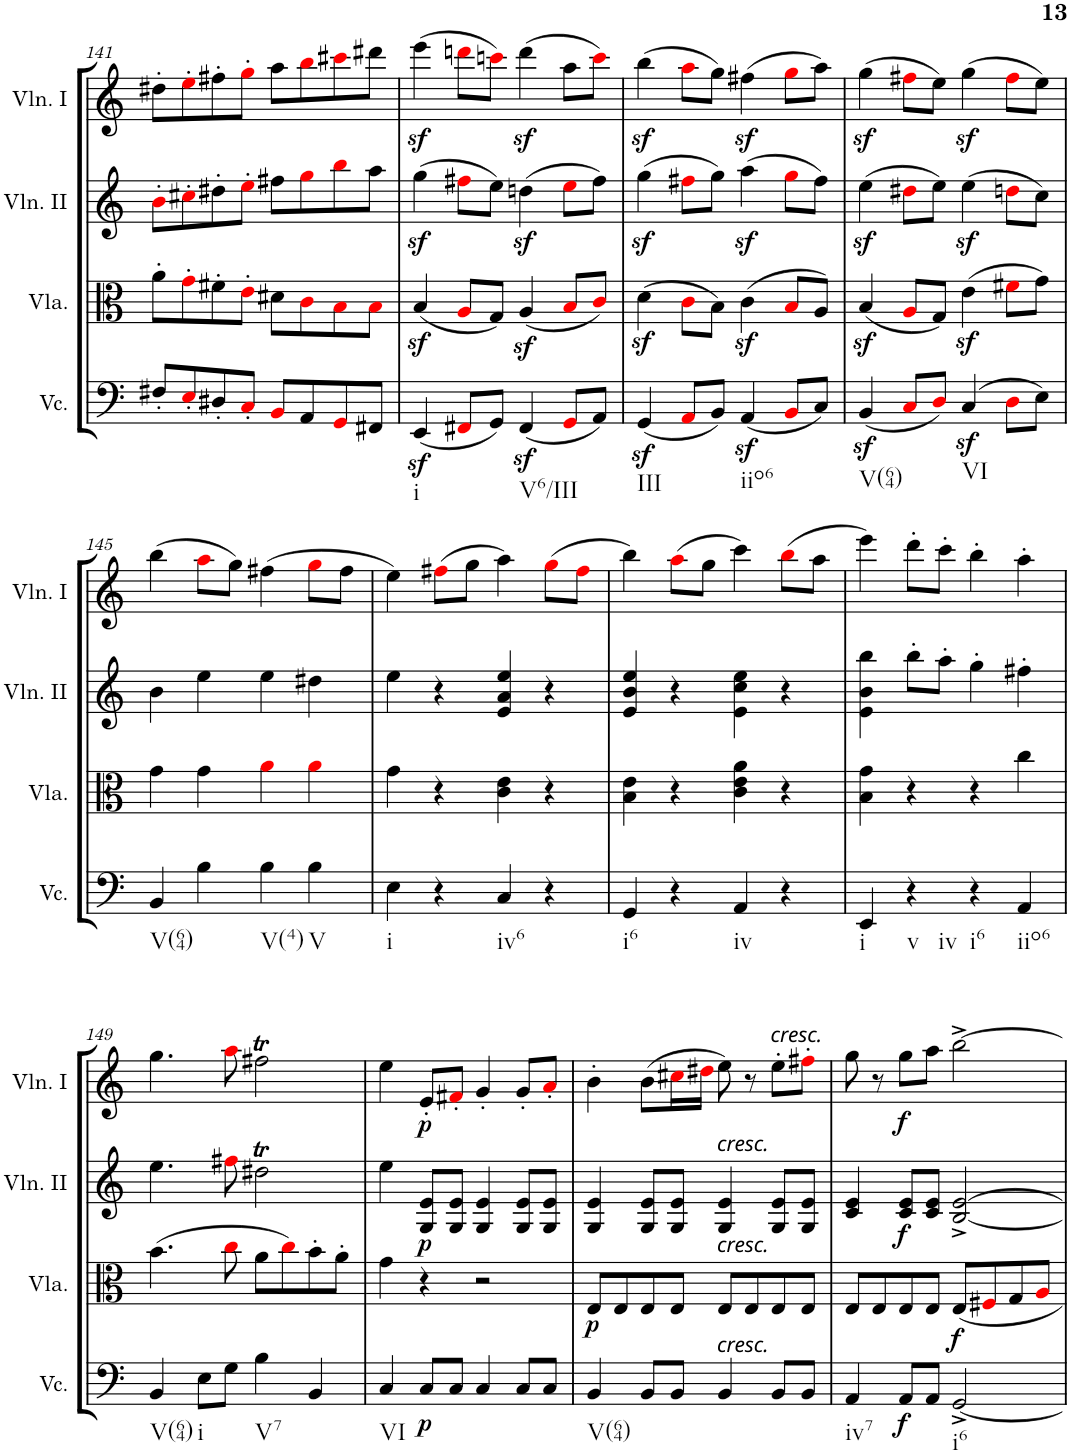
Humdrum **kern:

**kern	**dynam	**kern	**dynam	**kern	**dynam	**kern	**dynam
*part4	*part4	*part3	*part3	*part2	*part2	*part1	*part1
*staff4	*staff4	*staff3	*staff3	*staff2	*staff2	*staff1	*staff1
*I"Violoncello	*	*I"Viola	*	*I"Violino II	*	*I"Violino I	*
*I'Vc.	*	*I'Vla.	*	*I'Vln. II	*	*I'Vln. I	*
!!LO:PB:g=z
*clefF4	*	*clefC3	*	*clefG2	*	*clefG2	*
*k[]	*	*k[]	*	*k[]	*	*k[]	*
*M2/2	*	*M2/2	*	*M2/2	*	*M2/2	*
*met(c|)	*	*met(c|)	*	*met(c|)	*	*met(c|)	*
=141	=141	=141	=141	=141	=141	=141	=141
8F#X'/L	.	8a'\L	.	8b'i\L	.	8dd#X'\L	.
8E'i/	.	8g'i\	.	8cc#X'i\	.	8ee'i\	.
8D#X'/	.	8f#X'\	.	8dd#X'\	.	8ff#X'\	.
8C'i/J	.	8e'i\J	.	8ee'i\J	.	8gg'i\J	.
8BBi/L	.	8d#X\L	.	8ff#X\L	.	8aa\L	.
8AA/	.	8ci\	.	8ggi\	.	8bbi\	.
8GGi/	.	8Bi\	.	8bbi\	.	8ccc#Xi\	.
8FF#X/J	.	8Bi\J	.	8aa\J	.	8ddd#X\J	.
=142	=142	=142	=142	=142	=142	=142	=142
!LO:TX:b:t=i	!	!	!	!	!	!	!
(<4EEz</	.	(<4Bz</	.	(>4ggz<\	.	(>4eeez<\	.
8FF#Xi/L	.	8Ai/L	.	8ff#Xi\L	.	8dddni\L	.
8GG/J)	.	8G/J)	.	8ee\J)	.	8cccni\J)	.
!LO:TX:b:t=V6/III	!	!	!	!	!	!	!
(<4FF#z</	.	(<4Az</	.	(>4ddnz<\	.	(>4dddz<\	.
8GGi/L	.	8Bi/L	.	8eei\L	.	8aa\L	.
8AA/J)	.	8ci/J)	.	8ff#\J)	.	8ccci\J)	.
=143	=143	=143	=143	=143	=143	=143	=143
!LO:TX:b:t=III	!	!	!	!	!	!	!
(<4GGz</	.	(>4dz<\	.	(>4ggz<\	.	(>4bbz<\	.
8AAi/L	.	8ci\L	.	8ff#Xi\L	.	8aai\L	.
8BB/J)	.	8B\J)	.	8gg\J)	.	8gg\J)	.
!LO:TX:b:t=iio6	!	!	!	!	!	!	!
(<4AAz</	.	(>4cz<\	.	(>4aaz<\	.	(>4ff#Xz<\	.
8BBi/L	.	8Bi/L	.	8ggi\L	.	8ggi\L	.
8C/J)	.	8A/J)	.	8ff#\J)	.	8aa\J)	.
=144	=144	=144	=144	=144	=144	=144	=144
!LO:TX:b:t=V(64)	!	!	!	!	!	!	!
(<4BBz</	.	(<4Bz</	.	(>4eez<\	.	(>4ggz<\	.
8Ci/L	.	8Ai/L	.	8dd#Xi\L	.	8ff#Xi\L	.
8Di/J)	.	8G/J)	.	8ee\J)	.	8ee\J)	.
!LO:TX:b:t=VI	!	!	!	!	!	!	!
(>4Cz</	.	(>4ez<\	.	(>4eez<\	.	(>4ggz<\	.
8Di\L	.	8f#Xi\L	.	8ddni\L	.	8ff#i\L	.
8E\J)	.	8g\J)	.	8cc\J)	.	8ee\J)	.
!!LO:LB:g=z
=145	=145	=145	=145	=145	=145	=145	=145
!LO:TX:b:t=V(64)	!	!	!	!	!	!	!
4BB/	.	4g\	.	4b\	.	(>4bb\	.
4B\	.	4g\	.	4ee\	.	8aai\L	.
.	.	.	.	.	.	8gg\J)	.
!LO:TX:b:t=V(4)	!	!	!	!	!	!	!
4B\	.	4ai\	.	4ee\	.	(>4ff#X\	.
!LO:TX:b:t=V	!	!	!	!	!	!	!
4B\	.	4ai\	.	4dd#X\	.	8ggi\L	.
.	.	.	.	.	.	8ff#\J	.
=146	=146	=146	=146	=146	=146	=146	=146
!LO:TX:b:t=i	!	!	!	!	!	!	!
4E\	.	4g\	.	4ee\	.	4ee\)	.
4r	.	4r	.	4r	.	(>8ff#Xi\L	.
.	.	.	.	.	.	8gg\J	.
!LO:TX:b:t=iv6	!	!	!	!	!	!	!
4C/	.	4c\ 4e\	.	4e/ 4a/ 4ee/	.	4aa\)	.
4r	.	4r	.	4r	.	(>8ggi\L	.
.	.	.	.	.	.	8ff#i\J	.
=147	=147	=147	=147	=147	=147	=147	=147
!LO:TX:b:t=i6	!	!	!	!	!	!	!
4GG/	.	4B\ 4e\	.	4e/ 4b/ 4ee/	.	4bb\)	.
4r	.	4r	.	4r	.	(>8aai\L	.
.	.	.	.	.	.	8gg\J	.
!LO:TX:b:t=iv	!	!	!	!	!	!	!
4AA/	.	4c\ 4e\ 4a\	.	4e\ 4cc\ 4ee\	.	4ccc\)	.
4r	.	4r	.	4r	.	(>8bbi\L	.
.	.	.	.	.	.	8aa\J	.
=148	=148	=148	=148	=148	=148	=148	=148
!LO:TX:b:t=i	!	!	!	!	!	!	!
4EE/	.	4B\ 4g\	.	4e\ 4b\ 4bb\	.	4eee\)	.
!LO:TX:b:t=v	!	!	!	!	!	!	!
!LO:TX:b:t=iv	!	!	!	!	!	!	!
4r	.	4r	.	8bb'\L	.	8ddd'\L	.
.	.	.	.	8aa'\J	.	8ccc'\J	.
!LO:TX:b:t=i6	!	!	!	!	!	!	!
4r	.	4r	.	4gg'\	.	4bb'\	.
!LO:TX:b:t=iio6	!	!	!	!	!	!	!
4AA/	.	4cc\	.	4ff#X'\	.	4aa'\	.
!!LO:LB:g=z
=149	=149	=149	=149	=149	=149	=149	=149
!LO:TX:b:t=V(64)	!	!	!	!	!	!	!
4BB/	.	(>4.b\	.	4.ee\	.	4.gg\	.
!LO:TX:b:t=i	!	!	!	!	!	!	!
8E\L	.	.	.	.	.	.	.
8G\J	.	8cci\	.	8ff#Xi\	.	8aai\	.
!LO:TX:b:t=V7	!	!	!	!	!	!	!
4B\	.	8a\L	.	2dd#Xt\	.	2ff#Xt\	.
.	.	8cci\)	.	.	.	.	.
4BB/	.	8b'\	.	.	.	.	.
.	.	8a'\J	.	.	.	.	.
=150	=150	=150	=150	=150	=150	=150	=150
!LO:TX:b:t=VI	!	!	!	!	!	!	!
4C/	.	4g\	.	4ee\	.	4ee\	.
!	!LO:DY:b	!	!	!	!LO:DY:b	!	!LO:DY:b
8C/L	p	4r	.	8G/ 8e/L	p	8e'/L	p
8C/J	.	.	.	8G/ 8e/J	.	8f#X'i/J	.
4C/	.	2r	.	4G/ 4e/	.	4g'/	.
8C/L	.	.	.	8G/ 8e/L	.	8g'/L	.
8C/J	.	.	.	8G/ 8e/J	.	8a'i/J	.
=151	=151	=151	=151	=151	=151	=151	=151
!LO:TX:b:t=V(64)	!	!	!	!	!	!	!
!	!	!	!LO:DY:b	!	!	!	!
4BB/	.	8E/L	p	4G/ 4e/	.	4b'\	.
.	.	8E/	.	.	.	.	.
8BB/L	.	8E/	.	8G/ 8e/L	.	(>8b\L	.
8BB/J	.	8E/J	.	8G/ 8e/J	.	16cc#Xi\L	.
.	.	.	.	.	.	16dd#Xi\JJ	.
!	!	!	!	!LO:TX:a:i:t=cresc.	!	!	!
!	!	!LO:TX:a:i:t=cresc.	!	!	!	!	!
!LO:TX:a:i:t=cresc.	!	!	!	!	!	!	!
4BB/	.	8E/L	.	4G/ 4e/	.	8ee\)	.
.	.	8E/	.	.	.	8r	.
!	!	!	!	!	!	!LO:TX:a:i:t=cresc.	!
8BB/L	.	8E/	.	8G/ 8e/L	.	8ee'\L	.
8BB/J	.	8E/J	.	8G/ 8e/J	.	8ff#X'i\J	.
=152	=152	=152	=152	=152	=152	=152	=152
!LO:TX:b:t=iv7	!	!	!	!	!	!	!
4AA/	.	8E/L	.	4c/ 4e/	.	8gg\	.
.	.	8E/	.	.	.	8r	.
!	!LO:DY:b	!	!	!	!LO:DY:b	!	!LO:DY:b
8AA/L	f	8E/	.	8c/ 8e/L	f	8gg\L	f
8AA/J	.	8E/J	.	8c/ 8e/J	.	8aa\J	.
!LO:TX:b:t=i6	!	!	!	!	!	!	!
!	!	!	!LO:DY:b	!	!	!	!
[2GG^/	.	8E/L	f	[2B/^ [2e/^	.	[2bb^\	.
.	.	8F#Xi/	.	.	.	.	.
.	.	8G/	.	.	.	.	.
.	.	8Ai/J	.	.	.	.	.
=	=	=	=	=	=	=	=
*-	*-	*-	*-	*-	*-	*-	*-
